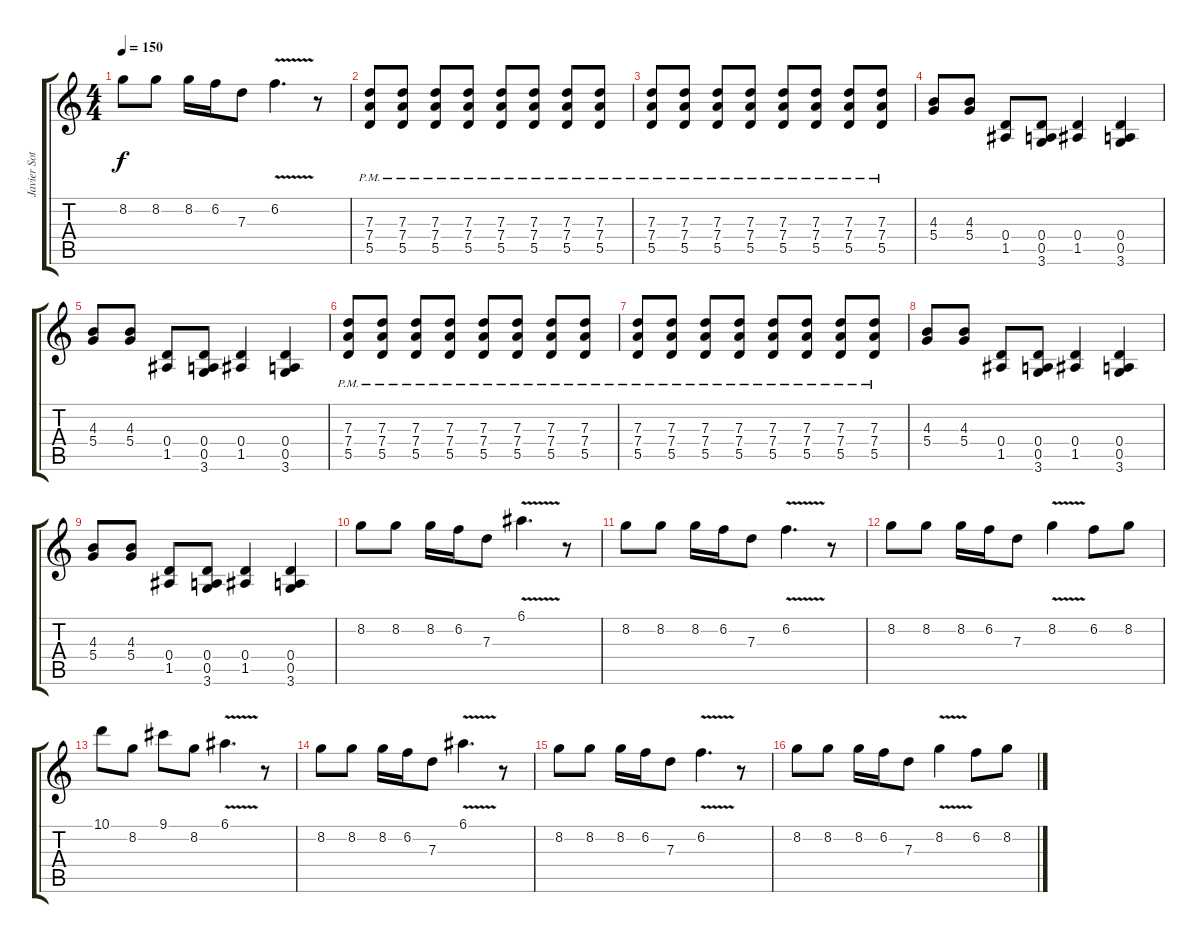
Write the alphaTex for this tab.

\track ("Javier Soto - Guitarra solista" "Javier Sot") {instrument distortionguitar}
\staff {score tabs}
\tuning (E4 B3 G3 D3 A2 E2) {hide}
\ts (4 4)
\tempo 150
\clef g2
\ks c
8.2.8{dy f} 8.2.8 8.2.16 6.2.16 7.3.8 6.2{v}.4{d} r.8 |
(7.3{pm} 7.4{pm} 5.5{pm}).8 (7.3{pm} 7.4{pm} 5.5{pm}).8 (7.3{pm} 7.4{pm} 5.5{pm}).8 (7.3{pm} 7.4{pm} 5.5{pm}).8 (7.3{pm} 7.4{pm} 5.5{pm}).8 (7.3{pm} 7.4{pm} 5.5{pm}).8 (7.3{pm} 7.4{pm} 5.5{pm}).8 (7.3{pm} 7.4{pm} 5.5{pm}).8 |
(7.3{pm} 7.4{pm} 5.5{pm}).8 (7.3{pm} 7.4{pm} 5.5{pm}).8 (7.3{pm} 7.4{pm} 5.5{pm}).8 (7.3{pm} 7.4{pm} 5.5{pm}).8 (7.3{pm} 7.4{pm} 5.5{pm}).8 (7.3{pm} 7.4{pm} 5.5{pm}).8 (7.3{pm} 7.4{pm} 5.5{pm}).8 (7.3{pm} 7.4{pm} 5.5{pm}).8 |
(4.3 5.4).8 (4.3 5.4).8 (0.4 1.5).8 (0.4 0.5 3.6).8 (0.4 1.5).4 (0.4 0.5 3.6).4 |
(4.3 5.4).8 (4.3 5.4).8 (0.4 1.5).8 (0.4 0.5 3.6).8 (0.4 1.5).4 (0.4 0.5 3.6).4 |
(7.3{pm} 7.4{pm} 5.5{pm}).8 (7.3{pm} 7.4{pm} 5.5{pm}).8 (7.3{pm} 7.4{pm} 5.5{pm}).8 (7.3{pm} 7.4{pm} 5.5{pm}).8 (7.3{pm} 7.4{pm} 5.5{pm}).8 (7.3{pm} 7.4{pm} 5.5{pm}).8 (7.3{pm} 7.4{pm} 5.5{pm}).8 (7.3{pm} 7.4{pm} 5.5{pm}).8 |
(7.3{pm} 7.4{pm} 5.5{pm}).8 (7.3{pm} 7.4{pm} 5.5{pm}).8 (7.3{pm} 7.4{pm} 5.5{pm}).8 (7.3{pm} 7.4{pm} 5.5{pm}).8 (7.3{pm} 7.4{pm} 5.5{pm}).8 (7.3{pm} 7.4{pm} 5.5{pm}).8 (7.3{pm} 7.4{pm} 5.5{pm}).8 (7.3{pm} 7.4{pm} 5.5{pm}).8 |
(4.3 5.4).8 (4.3 5.4).8 (0.4 1.5).8 (0.4 0.5 3.6).8 (0.4 1.5).4 (0.4 0.5 3.6).4 |
(4.3 5.4).8 (4.3 5.4).8 (0.4 1.5).8 (0.4 0.5 3.6).8 (0.4 1.5).4 (0.4 0.5 3.6).4 |
8.2.8 8.2.8 8.2.16 6.2.16 7.3.8 6.1{v}.4{d} r.8 |
8.2.8 8.2.8 8.2.16 6.2.16 7.3.8 6.2{v}.4{d} r.8 |
8.2.8 8.2.8 8.2.16 6.2.16 7.3.8 8.2{v}.4 6.2.8 8.2.8 |
10.1.8 8.2.8 9.1.8 8.2.8 6.1{v}.4{d} r.8 |
8.2.8 8.2.8 8.2.16 6.2.16 7.3.8 6.1{v}.4{d} r.8 |
8.2.8 8.2.8 8.2.16 6.2.16 7.3.8 6.2{v}.4{d} r.8 |
8.2.8 8.2.8 8.2.16 6.2.16 7.3.8 8.2{v}.4 6.2.8 8.2.8
